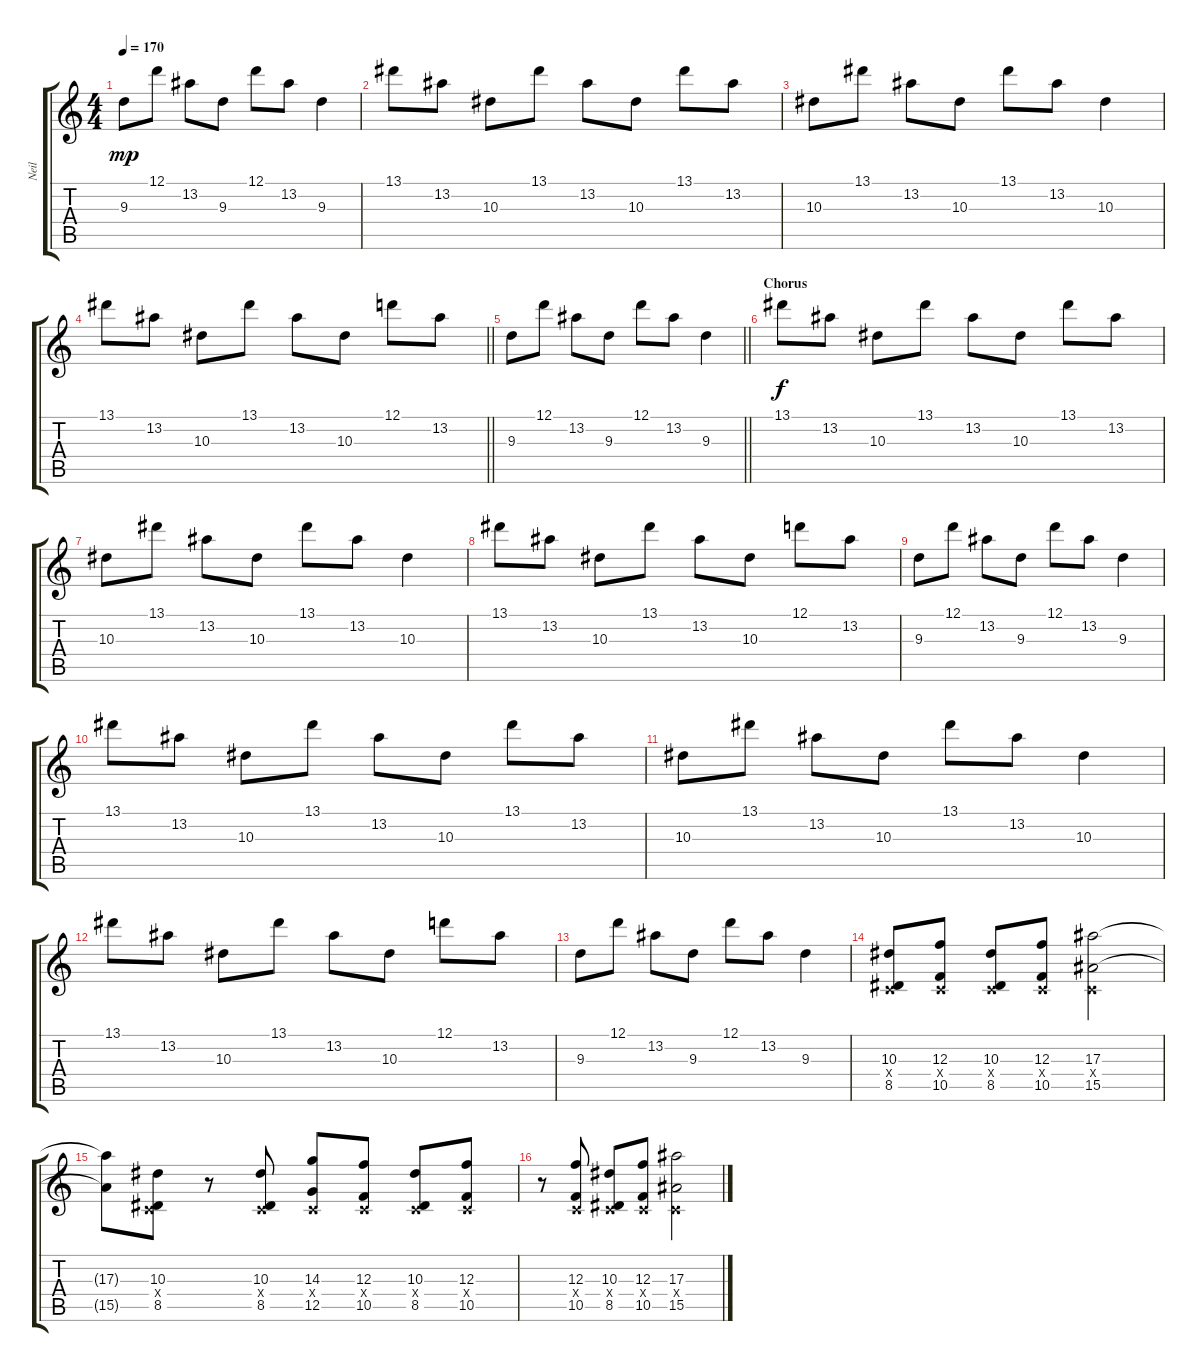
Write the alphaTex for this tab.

\track ("Neil" "Neil") {instrument distortionguitar}
\staff {score tabs}
\tuning (D4 A3 F3 C3 G2 C2) {hide}
\ts (4 4)
\tempo 170
\clef g2
\ks c
9.3.8{dy mp} 12.1.8 13.2.8 9.3.8 12.1.8 13.2.8 9.3.4 |
13.1.8 13.2.8 10.3.8 13.1.8 13.2.8 10.3.8 13.1.8 13.2.8 |
10.3.8 13.1.8 13.2.8 10.3.8 13.1.8 13.2.8 10.3.4 |
\barLineRight lightlight
13.1.8 13.2.8 10.3.8 13.1.8 13.2.8 10.3.8 12.1.8 13.2.8 |
\barLineRight lightlight
9.3.8 12.1.8 13.2.8 9.3.8 12.1.8 13.2.8 9.3.4 |
\section ("" "Chorus")
13.1.8{dy f} 13.2.8 10.3.8 13.1.8 13.2.8 10.3.8 13.1.8 13.2.8 |
10.3.8 13.1.8 13.2.8 10.3.8 13.1.8 13.2.8 10.3.4 |
13.1.8 13.2.8 10.3.8 13.1.8 13.2.8 10.3.8 12.1.8 13.2.8 |
9.3.8 12.1.8 13.2.8 9.3.8 12.1.8 13.2.8 9.3.4 |
13.1.8 13.2.8 10.3.8 13.1.8 13.2.8 10.3.8 13.1.8 13.2.8 |
10.3.8 13.1.8 13.2.8 10.3.8 13.1.8 13.2.8 10.3.4 |
13.1.8 13.2.8 10.3.8 13.1.8 13.2.8 10.3.8 12.1.8 13.2.8 |
9.3.8 12.1.8 13.2.8 9.3.8 12.1.8 13.2.8 9.3.4 |
(10.3 0.4{x} 8.5).8 (12.3 0.4{x} 10.5).8 (10.3 0.4{x} 8.5).8 (12.3 0.4{x} 10.5).8 (17.3 0.4{x} 15.5).2 |
(17.3{t} 15.5{t}).8 (10.3 0.4{x} 8.5).8 r.8 (10.3 0.4{x} 8.5).8 (14.3 0.4{x} 12.5).8 (12.3 0.4{x} 10.5).8 (10.3 0.4{x} 8.5).8 (12.3 0.4{x} 10.5).8 |
r.8 (12.3 0.4{x} 10.5).8 (10.3 0.4{x} 8.5).8 (12.3 0.4{x} 10.5).8 (17.3 0.4{x} 15.5).2
